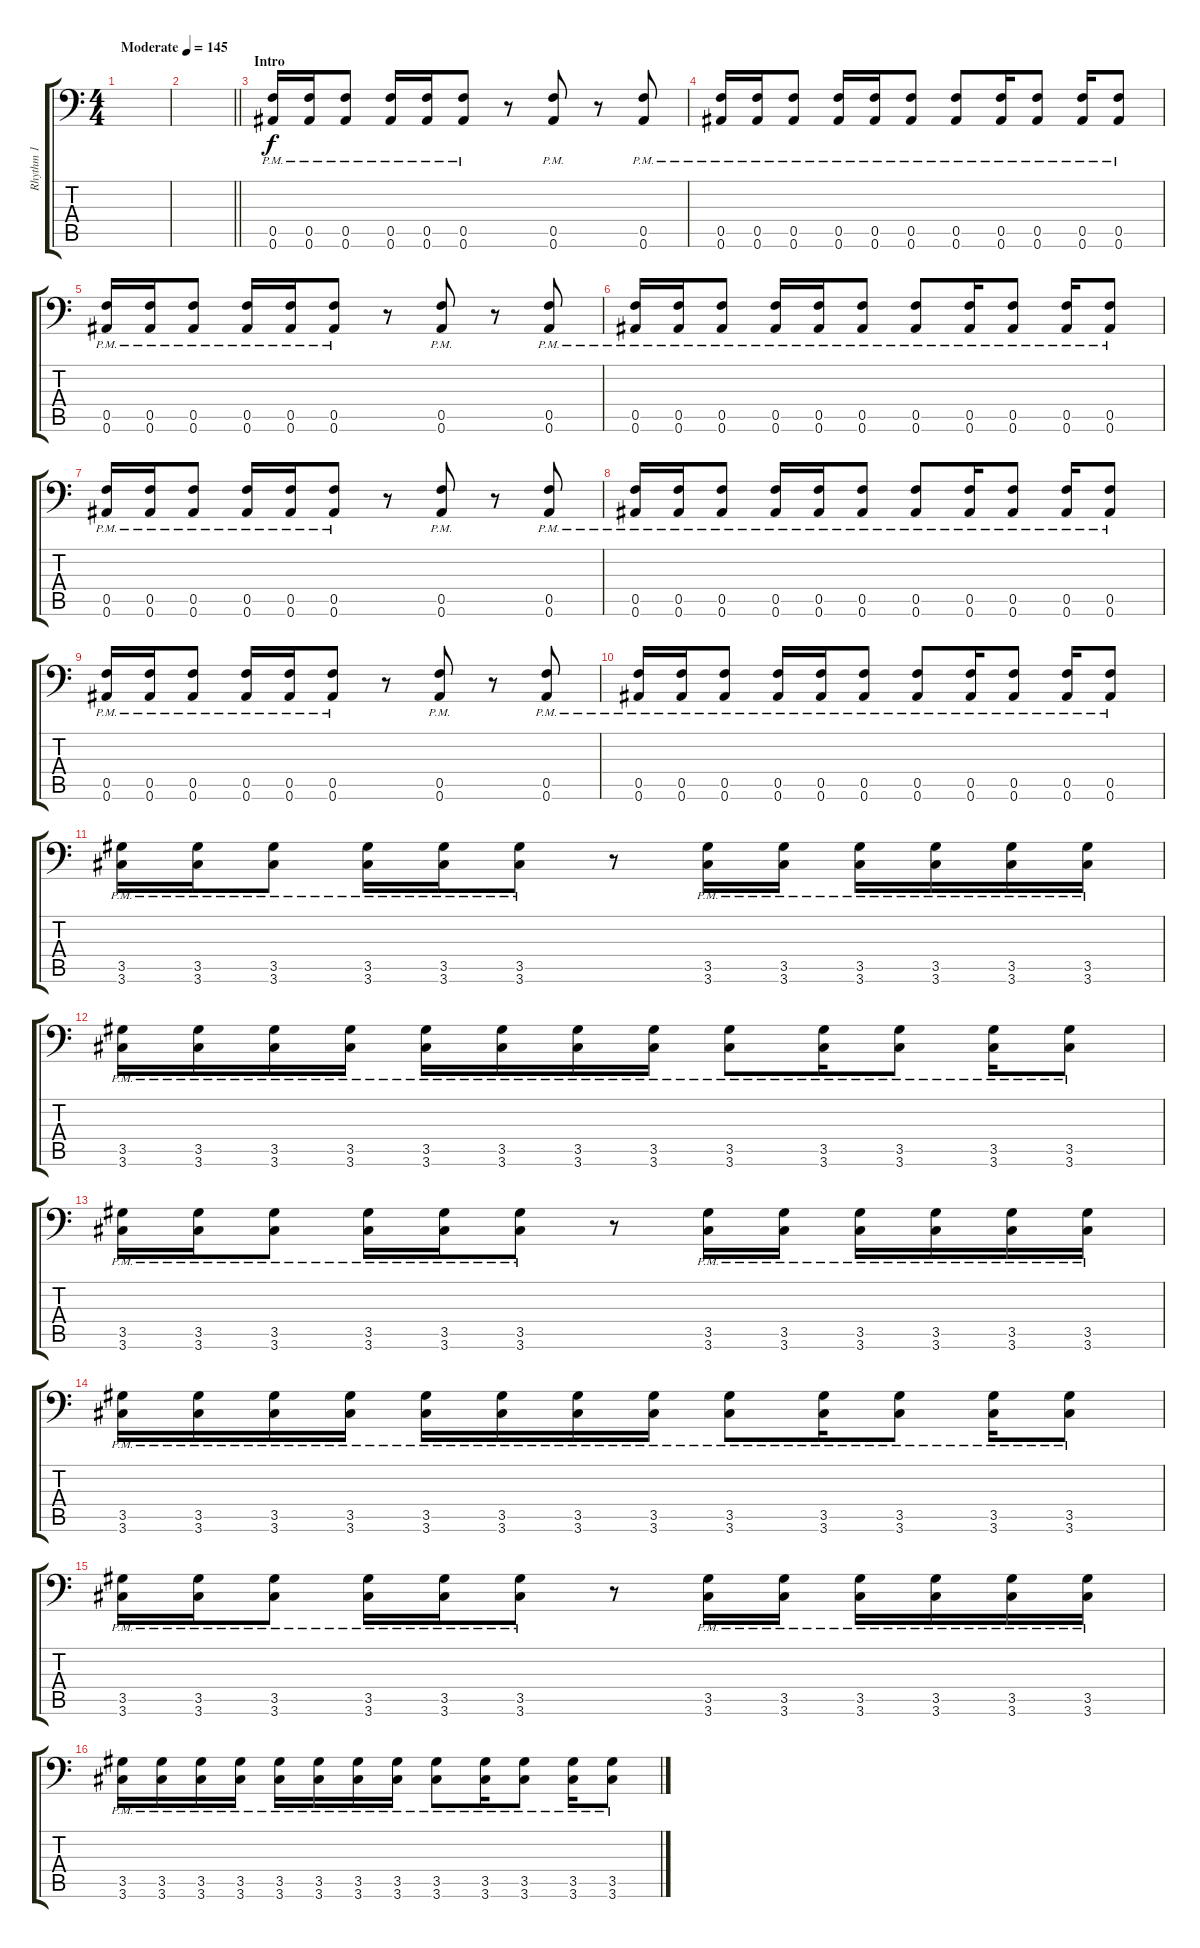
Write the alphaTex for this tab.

\track ("Rhythm 1" "Rhythm 1") {instrument distortionguitar}
\staff {score tabs}
\tuning (C4 G3 Eb3 Bb2 F2 Bb1) {hide}
\ts (4 4)
\tempo (145 "Moderate")
\clef f4
\ks c
|
\barLineRight lightlight
|
\section ("" "Intro")
\ks aminor
(0.5{pm} 0.6{pm}).16 (0.5{pm} 0.6{pm}).16 (0.5{pm} 0.6{pm}).8 (0.5{pm} 0.6{pm}).16 (0.5{pm} 0.6{pm}).16 (0.5{pm} 0.6{pm}).8 r.8 (0.5{pm} 0.6{pm}).8 r.8 (0.5{pm} 0.6{pm}).8 |
(0.5{pm} 0.6{pm}).16 (0.5{pm} 0.6{pm}).16 (0.5{pm} 0.6{pm}).8 (0.5{pm} 0.6{pm}).16 (0.5{pm} 0.6{pm}).16 (0.5{pm} 0.6{pm}).8 (0.5{pm} 0.6{pm}).8 (0.5{pm} 0.6{pm}).16 (0.5{pm} 0.6{pm}).8 (0.5{pm} 0.6{pm}).16 (0.5{pm} 0.6{pm}).8 |
(0.5{pm} 0.6{pm}).16 (0.5{pm} 0.6{pm}).16 (0.5{pm} 0.6{pm}).8 (0.5{pm} 0.6{pm}).16 (0.5{pm} 0.6{pm}).16 (0.5{pm} 0.6{pm}).8 r.8 (0.5{pm} 0.6{pm}).8 r.8 (0.5{pm} 0.6{pm}).8 |
(0.5{pm} 0.6{pm}).16 (0.5{pm} 0.6{pm}).16 (0.5{pm} 0.6{pm}).8 (0.5{pm} 0.6{pm}).16 (0.5{pm} 0.6{pm}).16 (0.5{pm} 0.6{pm}).8 (0.5{pm} 0.6{pm}).8 (0.5{pm} 0.6{pm}).16 (0.5{pm} 0.6{pm}).8 (0.5{pm} 0.6{pm}).16 (0.5{pm} 0.6{pm}).8 |
(0.5{pm} 0.6{pm}).16 (0.5{pm} 0.6{pm}).16 (0.5{pm} 0.6{pm}).8 (0.5{pm} 0.6{pm}).16 (0.5{pm} 0.6{pm}).16 (0.5{pm} 0.6{pm}).8 r.8 (0.5{pm} 0.6{pm}).8 r.8 (0.5{pm} 0.6{pm}).8 |
(0.5{pm} 0.6{pm}).16 (0.5{pm} 0.6{pm}).16 (0.5{pm} 0.6{pm}).8 (0.5{pm} 0.6{pm}).16 (0.5{pm} 0.6{pm}).16 (0.5{pm} 0.6{pm}).8 (0.5{pm} 0.6{pm}).8 (0.5{pm} 0.6{pm}).16 (0.5{pm} 0.6{pm}).8 (0.5{pm} 0.6{pm}).16 (0.5{pm} 0.6{pm}).8 |
(0.5{pm} 0.6{pm}).16 (0.5{pm} 0.6{pm}).16 (0.5{pm} 0.6{pm}).8 (0.5{pm} 0.6{pm}).16 (0.5{pm} 0.6{pm}).16 (0.5{pm} 0.6{pm}).8 r.8 (0.5{pm} 0.6{pm}).8 r.8 (0.5{pm} 0.6{pm}).8 |
(0.5{pm} 0.6{pm}).16 (0.5{pm} 0.6{pm}).16 (0.5{pm} 0.6{pm}).8 (0.5{pm} 0.6{pm}).16 (0.5{pm} 0.6{pm}).16 (0.5{pm} 0.6{pm}).8 (0.5{pm} 0.6{pm}).8 (0.5{pm} 0.6{pm}).16 (0.5{pm} 0.6{pm}).8 (0.5{pm} 0.6{pm}).16 (0.5{pm} 0.6{pm}).8 |
(3.5{pm} 3.6{pm}).16 (3.5{pm} 3.6{pm}).16 (3.5{pm} 3.6{pm}).8 (3.5{pm} 3.6{pm}).16 (3.5{pm} 3.6{pm}).16 (3.5{pm} 3.6{pm}).8 r.8 (3.5{pm} 3.6{pm}).16 (3.5{pm} 3.6{pm}).16 (3.5{pm} 3.6{pm}).16 (3.5{pm} 3.6{pm}).16 (3.5{pm} 3.6{pm}).16 (3.5{pm} 3.6{pm}).16 |
(3.5{pm} 3.6{pm}).16 (3.5{pm} 3.6{pm}).16 (3.5{pm} 3.6{pm}).16 (3.5{pm} 3.6{pm}).16 (3.5{pm} 3.6{pm}).16 (3.5{pm} 3.6{pm}).16 (3.5{pm} 3.6{pm}).16 (3.5{pm} 3.6{pm}).16 (3.5{pm} 3.6{pm}).8 (3.5{pm} 3.6{pm}).16 (3.5{pm} 3.6{pm}).8 (3.5{pm} 3.6{pm}).16 (3.5{pm} 3.6{pm}).8 |
(3.5{pm} 3.6{pm}).16 (3.5{pm} 3.6{pm}).16 (3.5{pm} 3.6{pm}).8 (3.5{pm} 3.6{pm}).16 (3.5{pm} 3.6{pm}).16 (3.5{pm} 3.6{pm}).8 r.8 (3.5{pm} 3.6{pm}).16 (3.5{pm} 3.6{pm}).16 (3.5{pm} 3.6{pm}).16 (3.5{pm} 3.6{pm}).16 (3.5{pm} 3.6{pm}).16 (3.5{pm} 3.6{pm}).16 |
(3.5{pm} 3.6{pm}).16 (3.5{pm} 3.6{pm}).16 (3.5{pm} 3.6{pm}).16 (3.5{pm} 3.6{pm}).16 (3.5{pm} 3.6{pm}).16 (3.5{pm} 3.6{pm}).16 (3.5{pm} 3.6{pm}).16 (3.5{pm} 3.6{pm}).16 (3.5{pm} 3.6{pm}).8 (3.5{pm} 3.6{pm}).16 (3.5{pm} 3.6{pm}).8 (3.5{pm} 3.6{pm}).16 (3.5{pm} 3.6{pm}).8 |
(3.5{pm} 3.6{pm}).16 (3.5{pm} 3.6{pm}).16 (3.5{pm} 3.6{pm}).8 (3.5{pm} 3.6{pm}).16 (3.5{pm} 3.6{pm}).16 (3.5{pm} 3.6{pm}).8 r.8 (3.5{pm} 3.6{pm}).16 (3.5{pm} 3.6{pm}).16 (3.5{pm} 3.6{pm}).16 (3.5{pm} 3.6{pm}).16 (3.5{pm} 3.6{pm}).16 (3.5{pm} 3.6{pm}).16 |
(3.5{pm} 3.6{pm}).16 (3.5{pm} 3.6{pm}).16 (3.5{pm} 3.6{pm}).16 (3.5{pm} 3.6{pm}).16 (3.5{pm} 3.6{pm}).16 (3.5{pm} 3.6{pm}).16 (3.5{pm} 3.6{pm}).16 (3.5{pm} 3.6{pm}).16 (3.5{pm} 3.6{pm}).8 (3.5{pm} 3.6{pm}).16 (3.5{pm} 3.6{pm}).8 (3.5{pm} 3.6{pm}).16 (3.5{pm} 3.6{pm}).8
